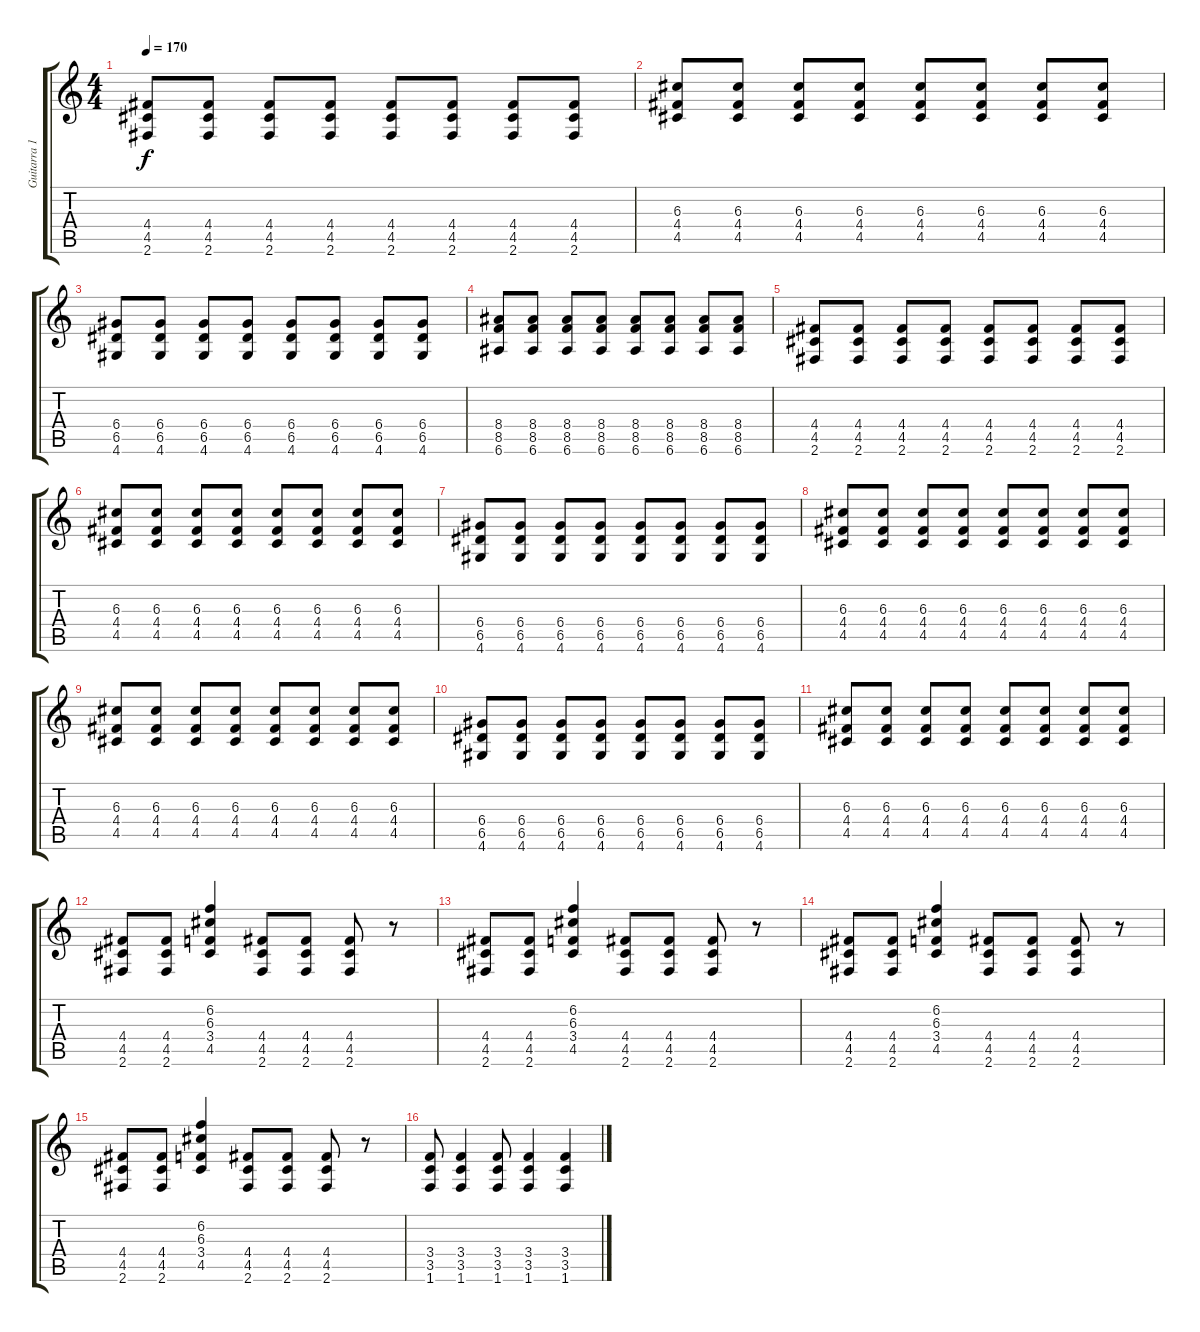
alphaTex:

\track ("Guitarra 1" "Guitarra 1") {instrument distortionguitar}
\staff {score tabs}
\tuning (E4 B3 G3 D3 A2 E2) {hide}
\ts (4 4)
\tempo 170
\clef g2
\ks c
(4.4 4.5 2.6).8{dy f} (4.4 4.5 2.6).8 (4.4 4.5 2.6).8 (4.4 4.5 2.6).8 (4.4 4.5 2.6).8 (4.4 4.5 2.6).8 (4.4 4.5 2.6).8 (4.4 4.5 2.6).8 |
(6.3 4.4 4.5).8 (6.3 4.4 4.5).8 (6.3 4.4 4.5).8 (6.3 4.4 4.5).8 (6.3 4.4 4.5).8 (6.3 4.4 4.5).8 (6.3 4.4 4.5).8 (6.3 4.4 4.5).8 |
(6.4 6.5 4.6).8 (6.4 6.5 4.6).8 (6.4 6.5 4.6).8 (6.4 6.5 4.6).8 (6.4 6.5 4.6).8 (6.4 6.5 4.6).8 (6.4 6.5 4.6).8 (6.4 6.5 4.6).8 |
(8.4 8.5 6.6).8 (8.4 8.5 6.6).8 (8.4 8.5 6.6).8 (8.4 8.5 6.6).8 (8.4 8.5 6.6).8 (8.4 8.5 6.6).8 (8.4 8.5 6.6).8 (8.4 8.5 6.6).8 |
(4.4 4.5 2.6).8 (4.4 4.5 2.6).8 (4.4 4.5 2.6).8 (4.4 4.5 2.6).8 (4.4 4.5 2.6).8 (4.4 4.5 2.6).8 (4.4 4.5 2.6).8 (4.4 4.5 2.6).8 |
(6.3 4.4 4.5).8 (6.3 4.4 4.5).8 (6.3 4.4 4.5).8 (6.3 4.4 4.5).8 (6.3 4.4 4.5).8 (6.3 4.4 4.5).8 (6.3 4.4 4.5).8 (6.3 4.4 4.5).8 |
(6.4 6.5 4.6).8 (6.4 6.5 4.6).8 (6.4 6.5 4.6).8 (6.4 6.5 4.6).8 (6.4 6.5 4.6).8 (6.4 6.5 4.6).8 (6.4 6.5 4.6).8 (6.4 6.5 4.6).8 |
(6.3 4.4 4.5).8 (6.3 4.4 4.5).8 (6.3 4.4 4.5).8 (6.3 4.4 4.5).8 (6.3 4.4 4.5).8 (6.3 4.4 4.5).8 (6.3 4.4 4.5).8 (6.3 4.4 4.5).8 |
(6.3 4.4 4.5).8 (6.3 4.4 4.5).8 (6.3 4.4 4.5).8 (6.3 4.4 4.5).8 (6.3 4.4 4.5).8 (6.3 4.4 4.5).8 (6.3 4.4 4.5).8 (6.3 4.4 4.5).8 |
(6.4 6.5 4.6).8 (6.4 6.5 4.6).8 (6.4 6.5 4.6).8 (6.4 6.5 4.6).8 (6.4 6.5 4.6).8 (6.4 6.5 4.6).8 (6.4 6.5 4.6).8 (6.4 6.5 4.6).8 |
(6.3 4.4 4.5).8 (6.3 4.4 4.5).8 (6.3 4.4 4.5).8 (6.3 4.4 4.5).8 (6.3 4.4 4.5).8 (6.3 4.4 4.5).8 (6.3 4.4 4.5).8 (6.3 4.4 4.5).8 |
(4.4 4.5 2.6).8 (4.4 4.5 2.6).8 (6.2 6.3 3.4 4.5).4 (4.4 4.5 2.6).8 (4.4 4.5 2.6).8 (4.4 4.5 2.6).8 r.8 |
(4.4 4.5 2.6).8 (4.4 4.5 2.6).8 (6.2 6.3 3.4 4.5).4 (4.4 4.5 2.6).8 (4.4 4.5 2.6).8 (4.4 4.5 2.6).8 r.8 |
(4.4 4.5 2.6).8 (4.4 4.5 2.6).8 (6.2 6.3 3.4 4.5).4 (4.4 4.5 2.6).8 (4.4 4.5 2.6).8 (4.4 4.5 2.6).8 r.8 |
(4.4 4.5 2.6).8 (4.4 4.5 2.6).8 (6.2 6.3 3.4 4.5).4 (4.4 4.5 2.6).8 (4.4 4.5 2.6).8 (4.4 4.5 2.6).8 r.8 |
(3.4 3.5 1.6).8 (3.4 3.5 1.6).4 (3.4 3.5 1.6).8 (3.4 3.5 1.6).4 (3.4 3.5 1.6).4
